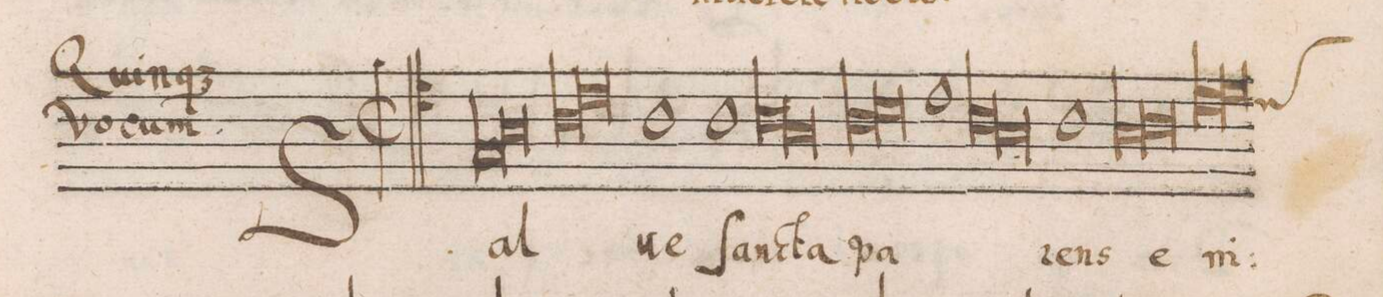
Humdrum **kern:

**kern	**text
*I"TENOR	*
*clefC4	*
*k[]	*
*met(C|)	*
*M2/1	*
*lig	*
1E	Sal-
1G	.
*Xlig	*
=2	=2
*lig	*
1A	.
1c	.
*Xlig	*
=3	=3
1A	-ue
1A	ſanc-
=4	=4
*lig	*
1A	-ta
1G	.
*Xlig	*
=5	=5
*lig	*
1A	pa-
1B	.
*Xlig	*
=6	=6
1c	.
*lig	*
1A	.
=7	=7
1G	.
*Xlig	*
1A	-rens
=8	=8
*lig	*
1G	e-
1A	.
*Xlig	*
=9	=9
*lig	*
1c	-ni-
*custos:c	*
1d	.
*Xlig	*
=10	=10
*-	*-
